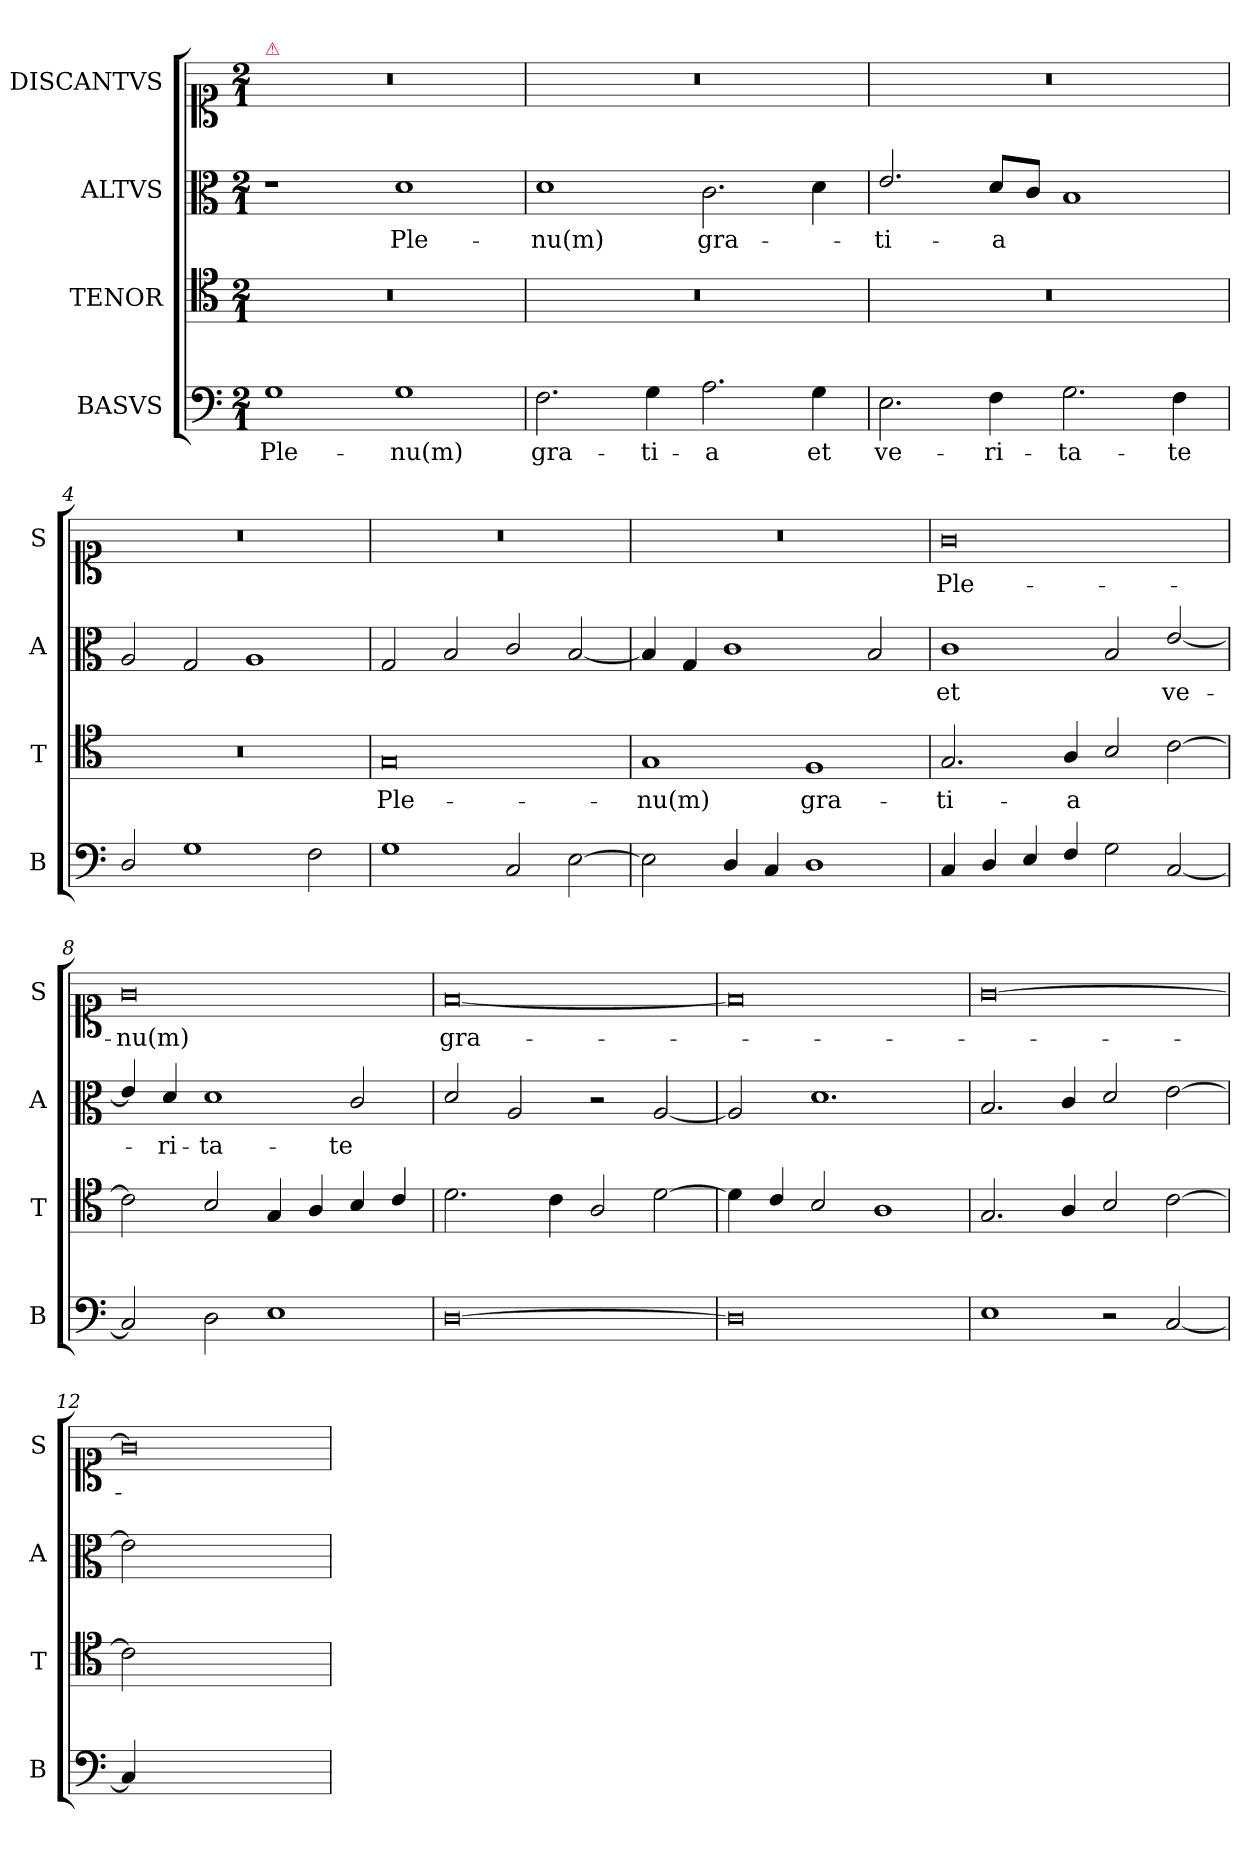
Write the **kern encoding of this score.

**kern	**text	**kern	**text	**kern	**text	**kern	**text
*part4	*part4	*part3	*part3	*part2	*part2	*part1	*part1
*staff4	*staff4	*staff3	*staff3	*staff2	*staff2	*staff1	*staff1
*I"BASVS	*	*I"TENOR	*	*I"ALTVS	*	*I"DISCANTVS	*
*I'B	*	*I'T	*	*I'A	*	*I'S	*
*clefF4	*	*clefC4	*	*clefC3	*	*clefC1	*
*k[]	*	*k[]	*	*k[]	*	*k[]	*
*G:mix	*	*G:mix	*	*G:mix	*	*G:mix	*
*M2/1	*	*M2/1	*	*M2/1	*	*M2/1	*
=1	=1	=1	=1	=1	=1	=1	=1
!	!	!	!	!	!	!LO:TX:a:color=crimson:t=⚠	!
1G	Ple-	0r	.	1r	.	0r	.
1G	-nu(m)	.	.	1d	Ple-	.	.
=2	=2	=2	=2	=2	=2	=2	=2
2.F\	gra-	0r	.	1d	-nu(m)	0r	.
4G\	-ti-	.	.	.	.	.	.
2.A\	-a	.	.	2.c\	gra-	.	.
4G\	et	.	.	4d\	.	.	.
=3	=3	=3	=3	=3	=3	=3	=3
2.E\	ve-	0r	.	2.e/	-ti-	0r	.
4F\	-ri-	.	.	8d/L	-a	.	.
.	.	.	.	8c/J	.	.	.
2.G\	-ta-	.	.	1B	.	.	.
4F\	-te	.	.	.	.	.	.
=4	=4	=4	=4	=4	=4	=4	=4
2D/	.	0r	.	2A/	.	0r	.
1G	.	.	.	2G/	.	.	.
.	.	.	.	1A	.	.	.
2F\	.	.	.	.	.	.	.
=5	=5	=5	=5	=5	=5	=5	=5
1G	.	0G	Ple-	2G/	.	0r	.
.	.	.	.	2B/	.	.	.
2C/	.	.	.	2c/	.	.	.
[2E	.	.	.	[2B/	.	.	.
=6	=6	=6	=6	=6	=6	=6	=6
2E]	.	1G	-nu(m)	4B/]	.	0r	.
.	.	.	.	4G/	.	.	.
4D/	.	.	.	1c	.	.	.
4C/	.	.	.	.	.	.	.
1D	.	1F	gra-	.	.	.	.
.	.	.	.	2B/	.	.	.
=7	=7	=7	=7	=7	=7	=7	=7
4C/	.	2.G/	-ti-	1c	et	0g	Ple-
4D/	.	.	.	.	.	.	.
4E/	.	.	.	.	.	.	.
4F/	.	4A/	-a	.	.	.	.
2G\	.	2B/	.	2B/	.	.	.
[2C	.	[2c	.	[2e/	ve-	.	.
=8	=8	=8	=8	=8	=8	=8	=8
2C]	.	2c]	.	4e/]	.	0g	-nu(m)
.	.	.	.	4d/	-ri-	.	.
2D\	.	2B/	.	1d	-ta-	.	.
1E	.	4G/	.	.	.	.	.
.	.	4A/	.	.	.	.	.
.	.	4B/	.	2c/	-te	.	.
.	.	4c/	.	.	.	.	.
=9	=9	=9	=9	=9	=9	=9	=9
[0D	.	2.d\	.	2d/	.	[0f	gra-
.	.	.	.	2A/	.	.	.
.	.	4c\	.	.	.	.	.
.	.	2A/	.	2r	.	.	.
.	.	[2d\	.	[2A	.	.	.
=10	=10	=10	=10	=10	=10	=10	=10
0D]	.	4d\]	.	2A]	.	0f]	.
.	.	4c/	.	.	.	.	.
.	.	2B/	.	1.d	.	.	.
.	.	1A	.	.	.	.	.
=11	=11	=11	=11	=11	=11	=11	=11
1E	.	2.G/	.	2.B/	.	[0g	.
.	.	4A/	.	4c/	.	.	.
2r	.	2B/	.	2d/	.	.	.
[2C/	.	[2c	.	[2e	.	.	.
=12	=12	=12	=12	=12	=12	=12	=12
4C/]	.	2c]	.	2e]	.	0g]	.
1..ryy	.	.	.	.	.	.	.
.	.	1.ryy	.	1.ryy	.	.	.
=	=	=	=	=	=	=	=
*-	*-	*-	*-	*-	*-	*-	*-
